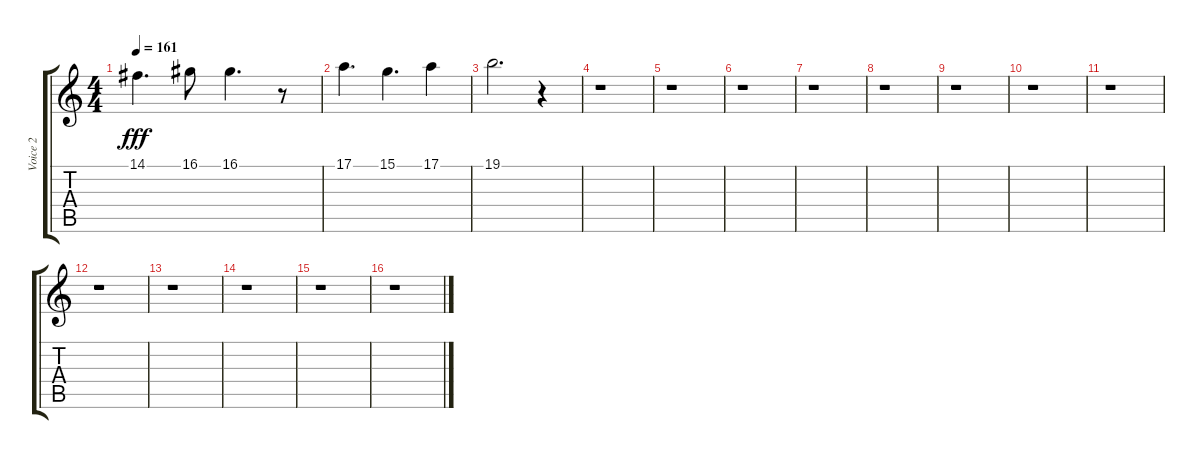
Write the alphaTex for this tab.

\track ("Voice 2" "Voice 2") {instrument piccolo}
\staff {score tabs}
\tuning (E4 B3 G3 D3 A2 E2) {hide}
\ts (4 4)
\tempo 161
\clef g2
\ks c
14.1.4{d dy fff} 16.1.8 16.1.4{d} r.8 |
17.1.4{d} 15.1.4{d} 17.1.4 |
19.1.2{d} r.4 |
r.1 |
r.1 |
r.1 |
r.1 |
r.1 |
r.1 |
r.1 |
r.1 |
r.1 |
r.1 |
r.1 |
r.1 |
r.1
